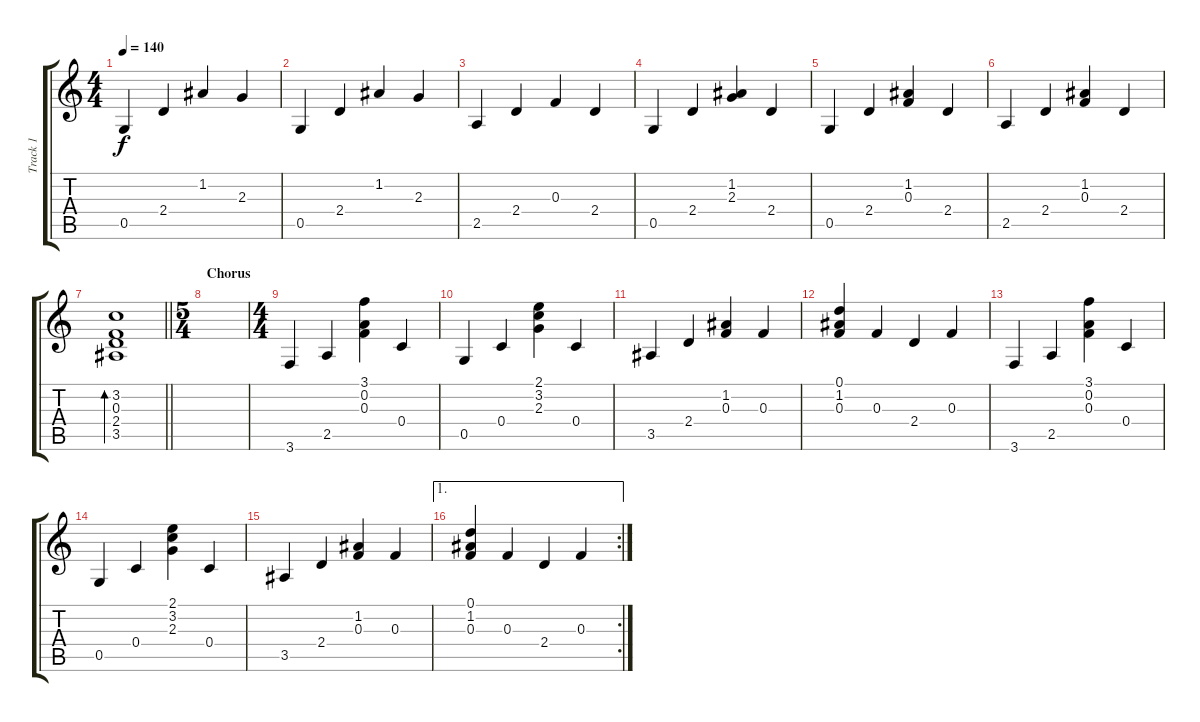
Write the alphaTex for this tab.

\track ("Track 1" "Track 1") {instrument acousticguitarnylon}
\staff {score tabs}
\tuning (D4 A3 F3 C3 G2 D2) {hide}
\ts (4 4)
\tempo 140
\clef g2
\ks c
0.5.4{dy f} 2.4.4 1.2.4 2.3.4 |
0.5.4 2.4.4 1.2.4 2.3.4 |
2.5.4 2.4.4 0.3.4 2.4.4 |
0.5.4 2.4.4 (1.2 2.3).4 2.4.4 |
0.5.4 2.4.4 (1.2 0.3).4 2.4.4 |
2.5.4 2.4.4 (1.2 0.3).4 2.4.4 |
\barLineRight lightlight
(3.2 0.3 2.4 3.5).1{bd 480} |
\ts (5 4)
\section ("" "Chorus")
|
\ts (4 4)
3.6.4 2.5.4 (3.1 0.2 0.3).4 0.4.4 |
0.5.4 0.4.4 (2.1 3.2 2.3).4 0.4.4 |
3.5.4 2.4.4 (1.2 0.3).4 0.3.4 |
(0.1 1.2 0.3).4 0.3.4 2.4.4 0.3.4 |
3.6.4 2.5.4 (3.1 0.2 0.3).4 0.4.4 |
0.5.4 0.4.4 (2.1 3.2 2.3).4 0.4.4 |
3.5.4 2.4.4 (1.2 0.3).4 0.3.4 |
\ae 1
\rc 2
(0.1 1.2 0.3).4 0.3.4 2.4.4 0.3.4
